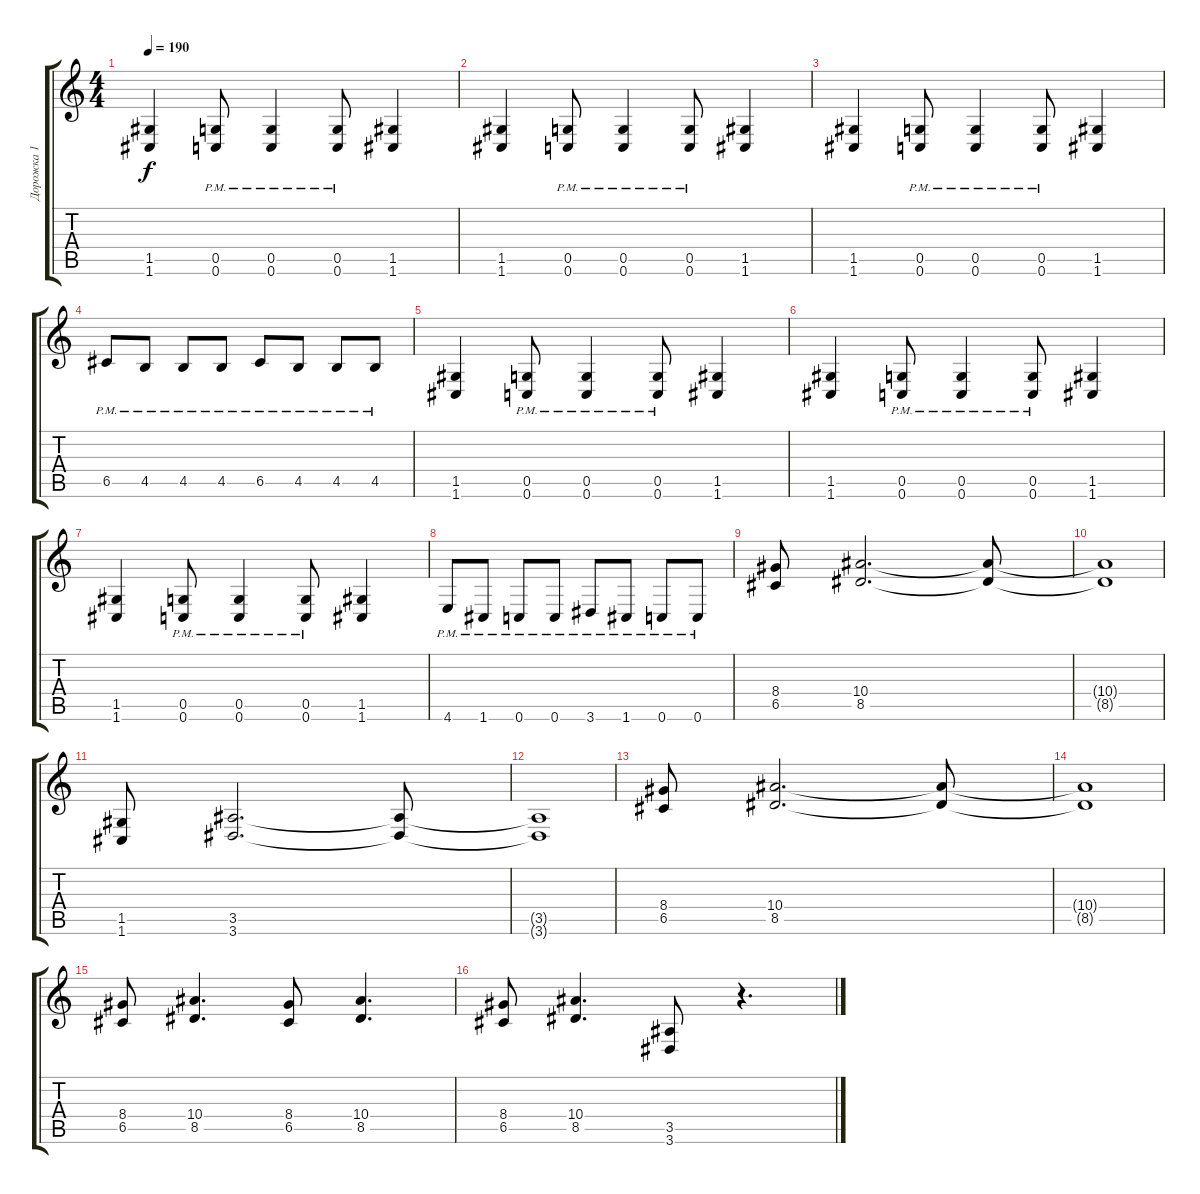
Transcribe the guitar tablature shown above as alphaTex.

\track ("Дорожка 1" "Дорожка 1") {instrument distortionguitar}
\staff {score tabs}
\tuning (D4 A3 F3 C3 G2 C2) {hide}
\ts (4 4)
\tempo 190
\clef g2
\ks c
(1.5 1.6).4{dy f} (0.5{pm} 0.6{pm}).8 (0.5{pm} 0.6{pm}).4 (0.5{pm} 0.6{pm}).8 (1.5 1.6).4 |
(1.5 1.6).4 (0.5{pm} 0.6{pm}).8 (0.5{pm} 0.6{pm}).4 (0.5{pm} 0.6{pm}).8 (1.5 1.6).4 |
(1.5 1.6).4 (0.5{pm} 0.6{pm}).8 (0.5{pm} 0.6{pm}).4 (0.5{pm} 0.6{pm}).8 (1.5 1.6).4 |
6.5{pm}.8 4.5{pm}.8 4.5{pm}.8 4.5{pm}.8 6.5{pm}.8 4.5{pm}.8 4.5{pm}.8 4.5{pm}.8 |
(1.5 1.6).4 (0.5{pm} 0.6{pm}).8 (0.5{pm} 0.6{pm}).4 (0.5{pm} 0.6{pm}).8 (1.5 1.6).4 |
(1.5 1.6).4 (0.5{pm} 0.6{pm}).8 (0.5{pm} 0.6{pm}).4 (0.5{pm} 0.6{pm}).8 (1.5 1.6).4 |
(1.5 1.6).4 (0.5{pm} 0.6{pm}).8 (0.5{pm} 0.6{pm}).4 (0.5{pm} 0.6{pm}).8 (1.5 1.6).4 |
4.6{pm}.8 1.6{pm}.8 0.6{pm}.8 0.6{pm}.8 3.6{pm}.8 1.6{pm}.8 0.6{pm}.8 0.6{pm}.8 |
(8.4 6.5).8 (10.4 8.5).2{d} (10.4{t} 8.5{t}).8 |
(10.4{t} 8.5{t}).1 |
(1.5 1.6).8 (3.5 3.6).2{d} (3.5{t} 3.6{t}).8 |
(3.5{t} 3.6{t}).1 |
(8.4 6.5).8 (10.4 8.5).2{d} (10.4{t} 8.5{t}).8 |
(10.4{t} 8.5{t}).1 |
(8.4 6.5).8 (10.4 8.5).4{d} (8.4 6.5).8 (10.4 8.5).4{d} |
(8.4 6.5).8 (10.4 8.5).4{d} (3.5 3.6).8 r.4{d}
